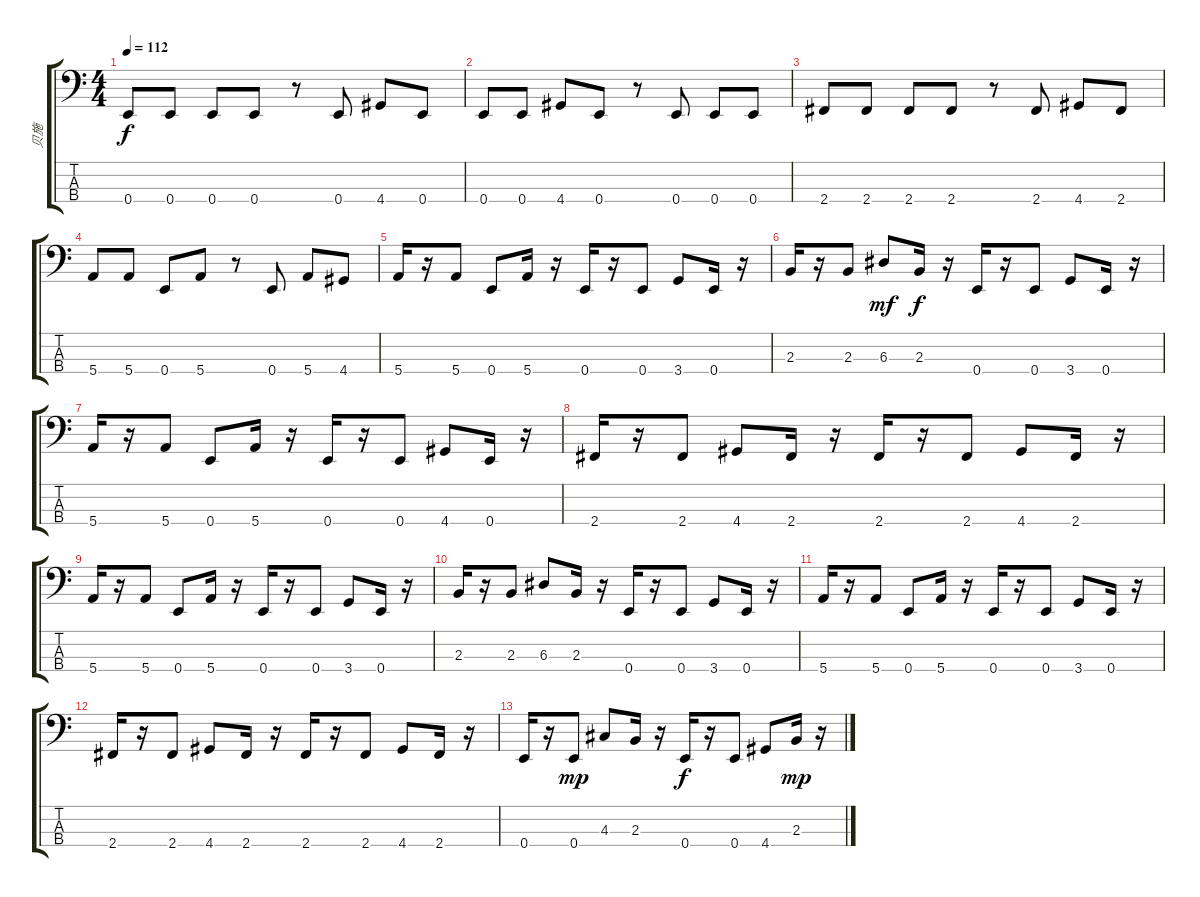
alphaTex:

\track ("贝施" "贝施") {instrument electricbassfinger}
\staff {score tabs}
\tuning (G2 D2 A1 E1) {hide}
\ts (4 4)
\tempo 112
\clef f4
\ks c
0.4.8{dy f} 0.4.8 0.4.8 0.4.8 r.8 0.4.8 4.4.8 0.4.8 |
0.4.8 0.4.8 4.4.8 0.4.8 r.8 0.4.8 0.4.8 0.4.8 |
2.4.8 2.4.8 2.4.8 2.4.8 r.8 2.4.8 4.4.8 2.4.8 |
5.4.8 5.4.8 0.4.8 5.4.8 r.8 0.4.8 5.4.8 4.4.8 |
5.4.16 r.16 5.4.8 0.4.8 5.4.16 r.16 0.4.16 r.16 0.4.8 3.4.8 0.4.16 r.16 |
2.3.16 r.16 2.3.8 6.3.8{dy mf} 2.3.16{dy f} r.16 0.4.16 r.16 0.4.8 3.4.8 0.4.16 r.16 |
5.4.16 r.16 5.4.8 0.4.8 5.4.16 r.16 0.4.16 r.16 0.4.8 4.4.8 0.4.16 r.16 |
2.4.16 r.16 2.4.8 4.4.8 2.4.16 r.16 2.4.16 r.16 2.4.8 4.4.8 2.4.16 r.16 |
5.4.16 r.16 5.4.8 0.4.8 5.4.16 r.16 0.4.16 r.16 0.4.8 3.4.8 0.4.16 r.16 |
2.3.16 r.16 2.3.8 6.3.8 2.3.16 r.16 0.4.16 r.16 0.4.8 3.4.8 0.4.16 r.16 |
5.4.16 r.16 5.4.8 0.4.8 5.4.16 r.16 0.4.16 r.16 0.4.8 3.4.8 0.4.16 r.16 |
2.4.16 r.16 2.4.8 4.4.8 2.4.16 r.16 2.4.16 r.16 2.4.8 4.4.8 2.4.16 r.16 |
0.4.16 r.16 0.4.8{dy mp} 4.3.8 2.3.16 r.16 0.4.16{dy f} r.16 0.4.8 4.4.8 2.3.16{dy mp} r.16
